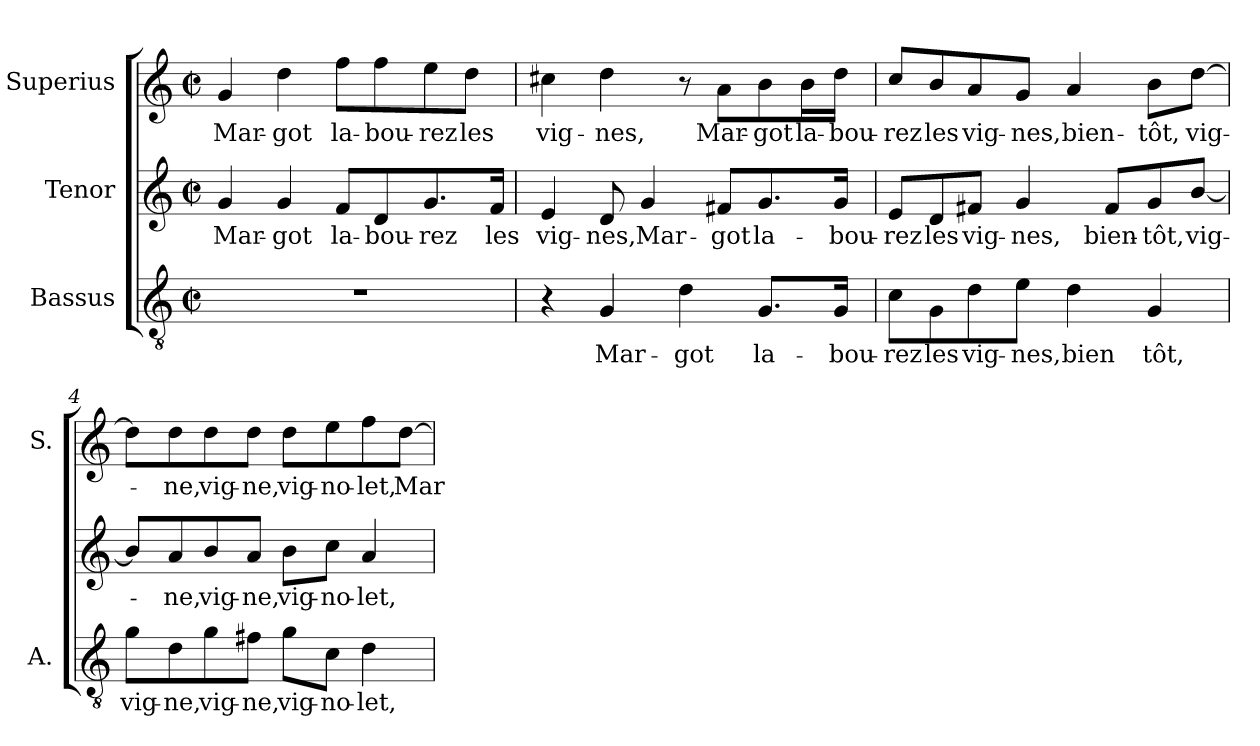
**kern	**text	**kern	**text	**kern	**text
*part3	*part3	*part2	*part2	*part1	*part1
*staff3	*staff3	*staff2	*staff2	*staff1	*staff1
*I"Bassus	*	*I"Tenor	*	*I"Superius	*
*I'A.	*	*	*	*I'S.	*
!!LO:PB:g=z
*clefGv2	*	*clefG2	*	*clefG2	*
*ITrd7c12	*	*	*	*	*
*k[]	*	*k[]	*	*k[]	*
*C:	*	*C:	*	*C:	*
*M2/2	*	*M2/2	*	*M2/2	*
*met(c|)	*	*met(c|)	*	*met(c|)	*
=1	=1	=1	=1	=1	=1
!	!	!	!LO:LY:b:color=#000000	!	!
!	!	!	!	!	!LO:LY:b:color=#000000
1r	.	4gi/	Mar-	4gi/	Mar-
!	!	!	!LO:LY:b:color=#000000	!	!
!	!	!	!	!	!LO:LY:b:color=#000000
.	.	4gi/	-got	4ddi\	-got
!	!	!	!LO:LY:b:color=#000000	!	!
!	!	!	!	!	!LO:LY:b:color=#000000
.	.	8fi/L	la-	8ffi\L	la-
!	!	!	!LO:LY:b:color=#000000	!	!
!	!	!	!	!	!LO:LY:b:color=#000000
.	.	8di/	-bou-	8ffi\	-bou-
!	!	!	!LO:LY:b:color=#000000	!	!
!	!	!	!	!	!LO:LY:b:color=#000000
.	.	8.gi/	-rez	8eei\	-rez
!	!	!	!	!	!LO:LY:b:color=#000000
.	.	.	.	8ddi\J	les
!	!	!	!LO:LY:b:color=#000000	!	!
.	.	16fi/Jk	les	.	.
=2	=2	=2	=2	=2	=2
!	!	!	!LO:LY:b:color=#000000	!	!
!	!	!	!	!	!LO:LY:b:color=#000000
4r	.	4ei/	vig-	4cc#Xi\	vig-
!	!LO:LY:b:color=#000000	!	!	!	!
!	!	!	!LO:LY:b:color=#000000	!	!
!	!	!	!	!	!LO:LY:b:color=#000000
4GGi/	Mar-	8di/	-nes,	4ddi\	-nes,
!	!	!	!LO:LY:b:color=#000000	!	!
.	.	4gi/	Mar-	.	.
!	!LO:LY:b:color=#000000	!	!	!	!
4Di\	-got	.	.	8r	.
!	!	!	!LO:LY:b:color=#000000	!	!
!	!	!	!	!	!LO:LY:b:color=#000000
.	.	8f#Xi/L	-got	8ai\L	Mar-
!	!LO:LY:b:color=#000000	!	!	!	!
!	!	!	!LO:LY:b:color=#000000	!	!
!	!	!	!	!	!LO:LY:b:color=#000000
8.GGi/L	la-	8.gi/	la-	8bi\	-got
!	!	!	!	!	!LO:LY:b:color=#000000
.	.	.	.	16bi\L	la-
!	!LO:LY:b:color=#000000	!	!	!	!
!	!	!	!LO:LY:b:color=#000000	!	!
!	!	!	!	!	!LO:LY:b:color=#000000
16GGi/Jk	-bou-	16gi/Jk	-bou-	16ddi\JJ	-bou-
=3	=3	=3	=3	=3	=3
!	!LO:LY:b:color=#000000	!	!	!	!
!	!	!	!LO:LY:b:color=#000000	!	!
!	!	!	!	!	!LO:LY:b:color=#000000
8Ci\L	-rez	8ei/L	-rez	8cci/L	-rez
!	!LO:LY:b:color=#000000	!	!	!	!
!	!	!	!LO:LY:b:color=#000000	!	!
!	!	!	!	!	!LO:LY:b:color=#000000
8GGi\	les	8di/	les	8bi/	les
!	!LO:LY:b:color=#000000	!	!	!	!
!	!	!	!LO:LY:b:color=#000000	!	!
!	!	!	!	!	!LO:LY:b:color=#000000
8Di\	vig-	8f#Xi/J	vig-	8ai/	vig-
!	!LO:LY:b:color=#000000	!	!	!	!
!	!	!	!LO:LY:b:color=#000000	!	!
!	!	!	!	!	!LO:LY:b:color=#000000
8Ei\J	-nes,	4gi/	-nes,	8gi/J	-nes,
!	!LO:LY:b:color=#000000	!	!	!	!
!	!	!	!	!	!LO:LY:b:color=#000000
4Di\	bien	.	.	4ai/	bien-
!	!	!	!LO:LY:b:color=#000000	!	!
.	.	8f#i/L	bien-	.	.
!	!LO:LY:b:color=#000000	!	!	!	!
!	!	!	!LO:LY:b:color=#000000	!	!
!	!	!	!	!	!LO:LY:b:color=#000000
4GGi/	tôt,	8gi/	-tôt,	8bi\L	-tôt,
!	!	!	!LO:LY:b:color=#000000	!	!
!	!	!	!	!	!LO:LY:b:color=#000000
.	.	[8bi/J	vig-	[8ddi\J	vig-
!!LO:LB:g=z
=4	=4	=4	=4	=4	=4
!	!LO:LY:b:color=#000000	!	!	!	!
8Gi\L	vig-	8bi/L]	.	8ddi\L]	.
!	!LO:LY:b:color=#000000	!	!	!	!
!	!	!	!LO:LY:b:color=#000000	!	!
!	!	!	!	!	!LO:LY:b:color=#000000
8Di\	-ne,	8ai/	-ne,	8ddi\	-ne,
!	!LO:LY:b:color=#000000	!	!	!	!
!	!	!	!LO:LY:b:color=#000000	!	!
!	!	!	!	!	!LO:LY:b:color=#000000
8Gi\	vig-	8bi/	vig-	8ddi\	vig-
!	!LO:LY:b:color=#000000	!	!	!	!
!	!	!	!LO:LY:b:color=#000000	!	!
!	!	!	!	!	!LO:LY:b:color=#000000
8F#Xi\J	-ne,	8ai/J	-ne,	8ddi\J	-ne,
!	!LO:LY:b:color=#000000	!	!	!	!
!	!	!	!LO:LY:b:color=#000000	!	!
!	!	!	!	!	!LO:LY:b:color=#000000
8Gi\L	vig-	8bi\L	vig-	8ddi\L	vig-
!	!LO:LY:b:color=#000000	!	!	!	!
!	!	!	!LO:LY:b:color=#000000	!	!
!	!	!	!	!	!LO:LY:b:color=#000000
8Ci\J	-no-	8cci\J	-no-	8eei\	-no-
!	!LO:LY:b:color=#000000	!	!	!	!
!	!	!	!LO:LY:b:color=#000000	!	!
!	!	!	!	!	!LO:LY:b:color=#000000
4Di\	-let,	4ai/	-let,	8ffi\	-let,
!	!	!	!	!	!LO:LY:b:color=#000000
.	.	.	.	[8ddi\J	Mar-
=	=	=	=	=	=
*-	*-	*-	*-	*-	*-
